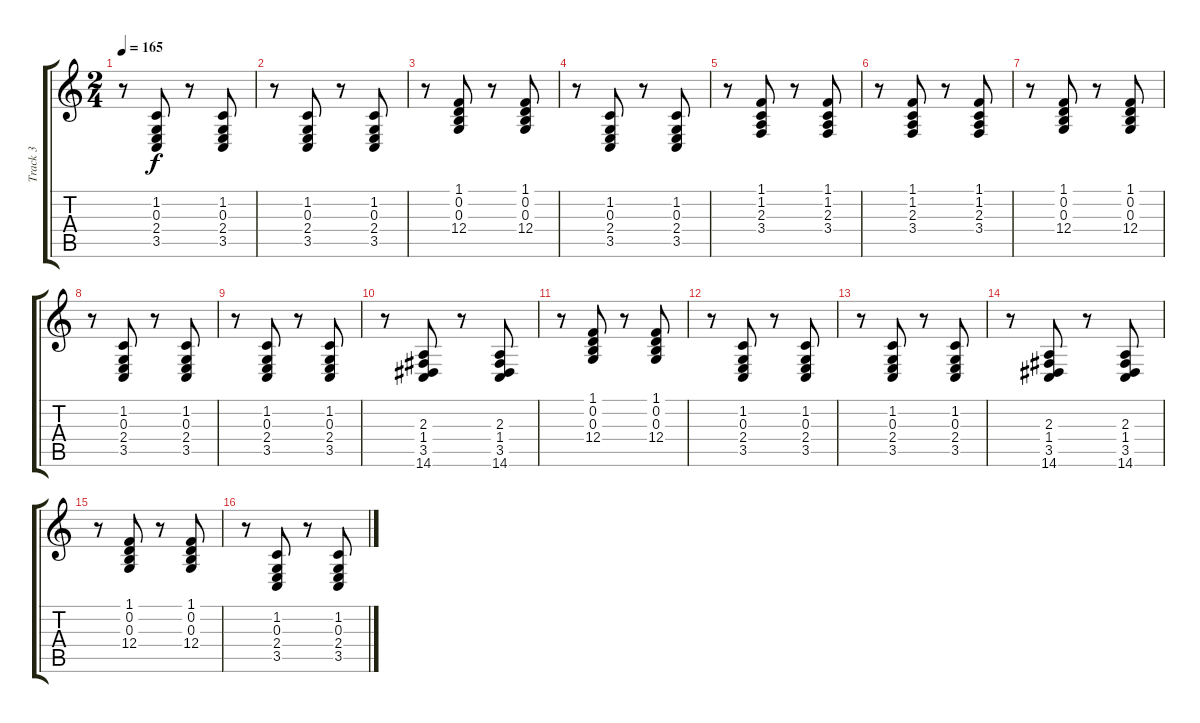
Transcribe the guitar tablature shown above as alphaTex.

\track ("Track 3" "Track 3") {instrument accordion}
\staff {score tabs}
\tuning (E4 B3 G3 D3 A2 E2) {hide}
\ts (2 4)
\tempo 165
\clef g2
\ks c
r.8{dy f} (1.2 0.3 2.4 3.5).8 r.8 (1.2 0.3 2.4 3.5).8 |
r.8 (1.2 0.3 2.4 3.5).8 r.8 (1.2 0.3 2.4 3.5).8 |
r.8 (1.1 0.2 0.3 12.4).8 r.8 (1.1 0.2 0.3 12.4).8 |
r.8 (1.2 0.3 2.4 3.5).8 r.8 (1.2 0.3 2.4 3.5).8 |
r.8 (1.1 1.2 2.3 3.4).8 r.8 (1.1 1.2 2.3 3.4).8 |
r.8 (1.1 1.2 2.3 3.4).8 r.8 (1.1 1.2 2.3 3.4).8 |
r.8 (1.1 0.2 0.3 12.4).8 r.8 (1.1 0.2 0.3 12.4).8 |
r.8 (1.2 0.3 2.4 3.5).8 r.8 (1.2 0.3 2.4 3.5).8 |
r.8 (1.2 0.3 2.4 3.5).8 r.8 (1.2 0.3 2.4 3.5).8 |
r.8 (2.3 1.4 3.5 14.6).8 r.8 (2.3 1.4 3.5 14.6).8 |
r.8 (1.1 0.2 0.3 12.4).8 r.8 (1.1 0.2 0.3 12.4).8 |
r.8 (1.2 0.3 2.4 3.5).8 r.8 (1.2 0.3 2.4 3.5).8 |
r.8 (1.2 0.3 2.4 3.5).8 r.8 (1.2 0.3 2.4 3.5).8 |
r.8 (2.3 1.4 3.5 14.6).8 r.8 (2.3 1.4 3.5 14.6).8 |
r.8 (1.1 0.2 0.3 12.4).8 r.8 (1.1 0.2 0.3 12.4).8 |
r.8 (1.2 0.3 2.4 3.5).8 r.8 (1.2 0.3 2.4 3.5).8
